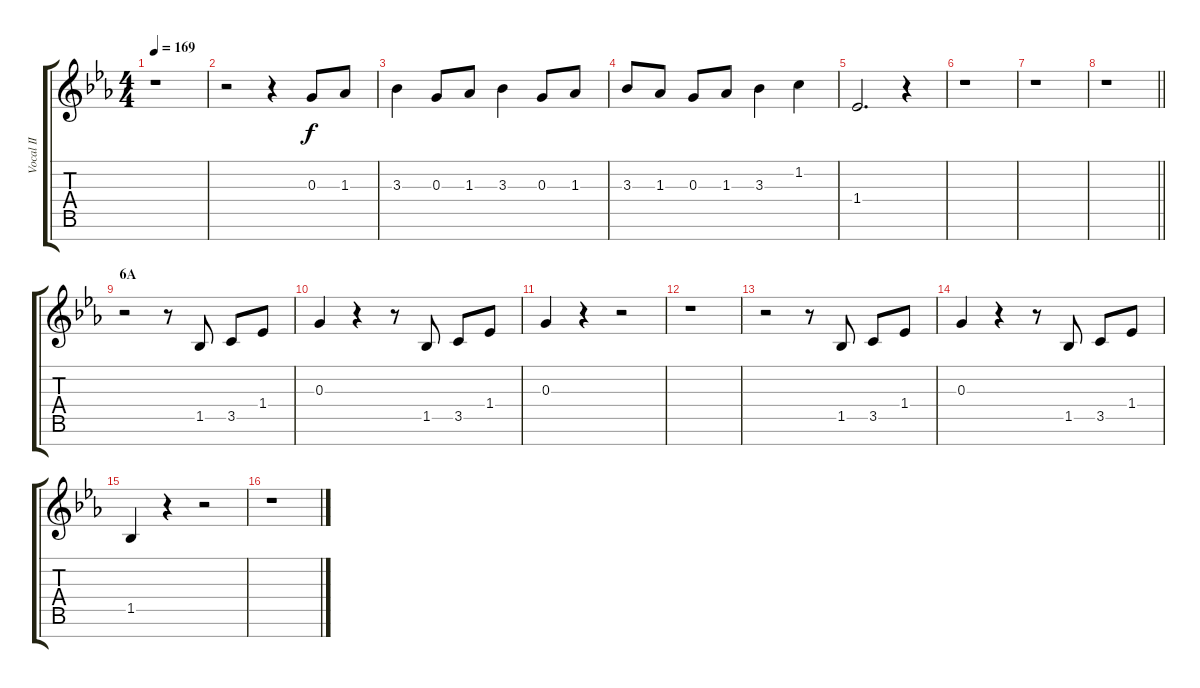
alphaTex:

\track ("Vocal II" "Vocal II") {instrument voiceoohs}
\staff {score tabs}
\tuning (E5 B4 G4 D4 A3 E3 B2) {hide}
\ts (4 4)
\tempo 169
\clef g2
\ks eb
r.1{dy fff} |
r.2 r.4 0.3.8{dy f} 1.3.8 |
3.3.4 0.3.8 1.3.8 3.3.4 0.3.8 1.3.8 |
3.3.8 1.3.8 0.3.8 1.3.8 3.3.4 1.2.4 |
1.4.2{d} r.4 |
r.1 |
r.1 |
\barLineRight lightlight
r.1 |
\section ("" "6A")
r.2 r.8 1.5.8 3.5.8 1.4.8 |
0.3.4 r.4 r.8 1.5.8 3.5.8 1.4.8 |
0.3.4 r.4 r.2 |
r.1 |
r.2 r.8 1.5.8 3.5.8 1.4.8 |
0.3.4 r.4 r.8 1.5.8 3.5.8 1.4.8 |
1.5.4 r.4 r.2 |
r.1
